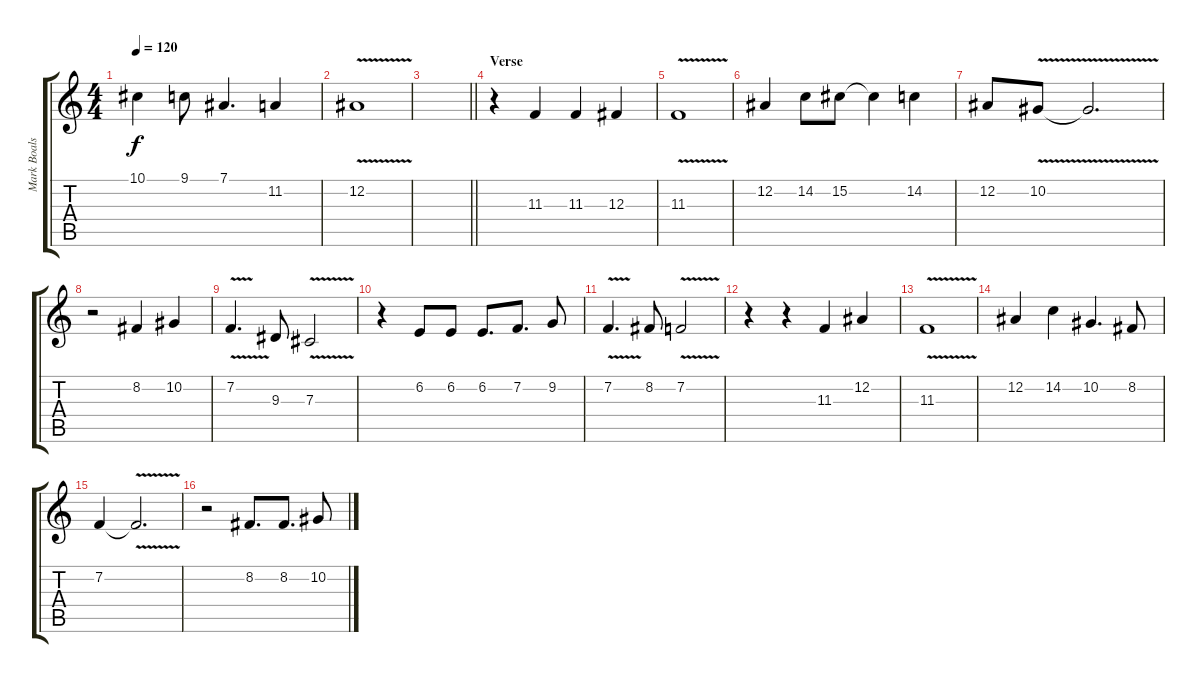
\track ("Mark Boals" "Mark Boals") {instrument lead2sawtooth}
\staff {score tabs}
\tuning (Eb4 Bb3 Gb3 Db3 Ab2 Eb2) {hide}
\ts (4 4)
\tempo 120
\clef g2
\ks c
10.1.4{dy f} 9.1.8 7.1.4{d} 11.2.4 |
12.2{v}.1 |
\barLineRight lightlight
|
\section ("" "Verse")
r.4 11.3.4 11.3.4 12.3.4 |
11.3{v}.1 |
12.2.4 14.2.8 15.2.8 15.2{t}.4 14.2.4 |
12.2.8 10.2{v}.8 10.2{t}.2{d} |
r.2 8.2.4 10.2.4 |
7.2{v}.4{d} 9.3.8 7.3{v}.2 |
r.4 6.2.8 6.2.8 6.2.8{d} 7.2.8{d} 9.2.8 |
7.2{v}.4{d} 8.2.8 7.2{v}.2 |
r.4 r.4 11.3.4 12.2.4 |
11.3{v}.1 |
12.2.4 14.2.4 10.2.4{d} 8.2.8 |
7.2.4 7.2{v t}.2{d} |
r.2 8.2.8{d} 8.2.8{d} 10.2.8
